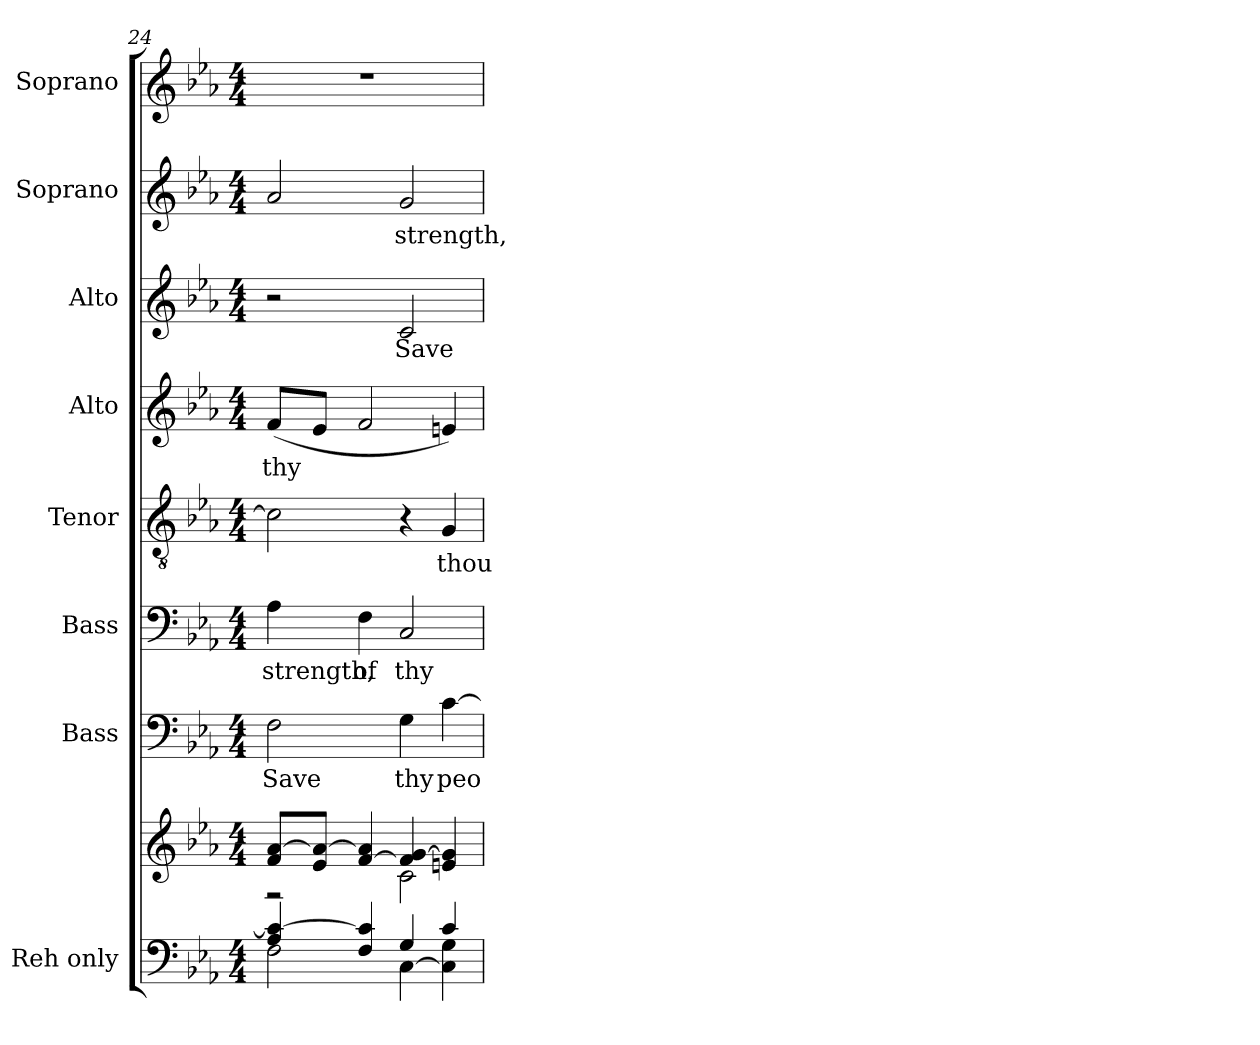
**kern	**kern	**kern	**text	**kern	**text	**kern	**text	**kern	**text	**kern	**text	**kern	**text	**kern
*part8	*part8	*part7	*part7	*part6	*part6	*part5	*part5	*part4	*part4	*part3	*part3	*part2	*part2	*part1
*staff9	*staff8	*staff7	*staff7	*staff6	*staff6	*staff5	*staff5	*staff4	*staff4	*staff3	*staff3	*staff2	*staff2	*staff1
*I"Reh only	*	*I"Bass	*	*I"Bass	*	*I"Tenor	*	*I"Alto	*	*I"Alto	*	*I"Soprano	*	*I"Soprano
*I'Reh only	*	*I'B.	*	*I'B.	*	*I'T.	*	*I'A.	*	*I'A.	*	*I'S.	*	*I'S.
!!LO:LB:g=z
*clefF4	*clefG2	*clefF4	*	*clefF4	*	*clefGv2	*	*clefG2	*	*clefG2	*	*clefG2	*	*clefG2
*	*	*	*	*	*	*ITrd7c12	*	*	*	*	*	*	*	*
*k[b-e-a-]	*k[b-e-a-]	*k[b-e-a-]	*	*k[b-e-a-]	*	*k[b-e-a-]	*	*k[b-e-a-]	*	*k[b-e-a-]	*	*k[b-e-a-]	*	*k[b-e-a-]
*E-:	*E-:	*E-:	*	*E-:	*	*E-:	*	*E-:	*	*E-:	*	*E-:	*	*E-:
*M4/4	*M4/4	*M4/4	*	*M4/4	*	*M4/4	*	*M4/4	*	*M4/4	*	*M4/4	*	*M4/4
=24	=24	=24	=24	=24	=24	=24	=24	=24	=24	=24	=24	=24	=24	=24
*^	*^	*	*	*	*	*	*	*	*	*	*	*	*	*
!	!	!	!	!	!LO:LY:b:color=#000000	!	!	!	!	!	!	!	!	!	!	!
!	!	!	!	!	!	!	!LO:LY:b:color=#000000	!	!	!	!	!	!	!	!	!
!	!	!	!	!	!	!	!	!	!	!	!LO:LY:b:color=#000000	!	!	!	!	!
4A-i/ 4ci_	2Fi\	8fi/ [8a-i/L	2r	2Fi\	Save	4A-i\	strength,	2Ci\]	.	(8fi/L	thy	2r	.	2a-i/	.	1r
.	.	8e-i/ 8a-i_/J	.	.	.	.	.	.	.	8e-i/J	.	.	.	.	.	.
!	!	!	!	!	!	!	!LO:LY:b:color=#000000	!	!	!	!	!	!	!	!	!
4Fi/ 4ci]	.	[4fi/ 4a-i]	.	.	.	4Fi\	of	.	.	2fi/	.	.	.	.	.	.
!	!	!	!	!	!LO:LY:b:color=#000000	!	!	!	!	!	!	!	!	!	!	!
!	!	!	!	!	!	!	!LO:LY:b:color=#000000	!	!	!	!	!	!	!	!	!
!	!	!	!	!	!	!	!	!	!	!	!	!	!LO:LY:b:color=#000000	!	!	!
!	!	!	!	!	!	!	!	!	!	!	!	!	!	!	!LO:LY:b:color=#000000	!
[4Ci\	4Gi/	4fi/] [4gi	2ci\	4Gi\	thy	2Ci/	thy	4r	.	.	.	2ci/	Save	2gi/	strength,	.
!	!	!	!	!	!LO:LY:b:color=#000000	!	!	!	!	!	!	!	!	!	!	!
!	!	!	!	!	!	!	!	!	!LO:LY:b:color=#000000	!	!	!	!	!	!	!
4Ci\] 4Gi	4ci/	4eni/ 4gi]	.	[4ci\	peo-	.	.	4GGi/	thou	4eni/)	.	.	.	.	.	.
*v	*v	*	*	*	*	*	*	*	*	*	*	*	*	*	*	*
*	*v	*v	*	*	*	*	*	*	*	*	*	*	*	*	*
=	=	=	=	=	=	=	=	=	=	=	=	=	=	=
*-	*-	*-	*-	*-	*-	*-	*-	*-	*-	*-	*-	*-	*-	*-
